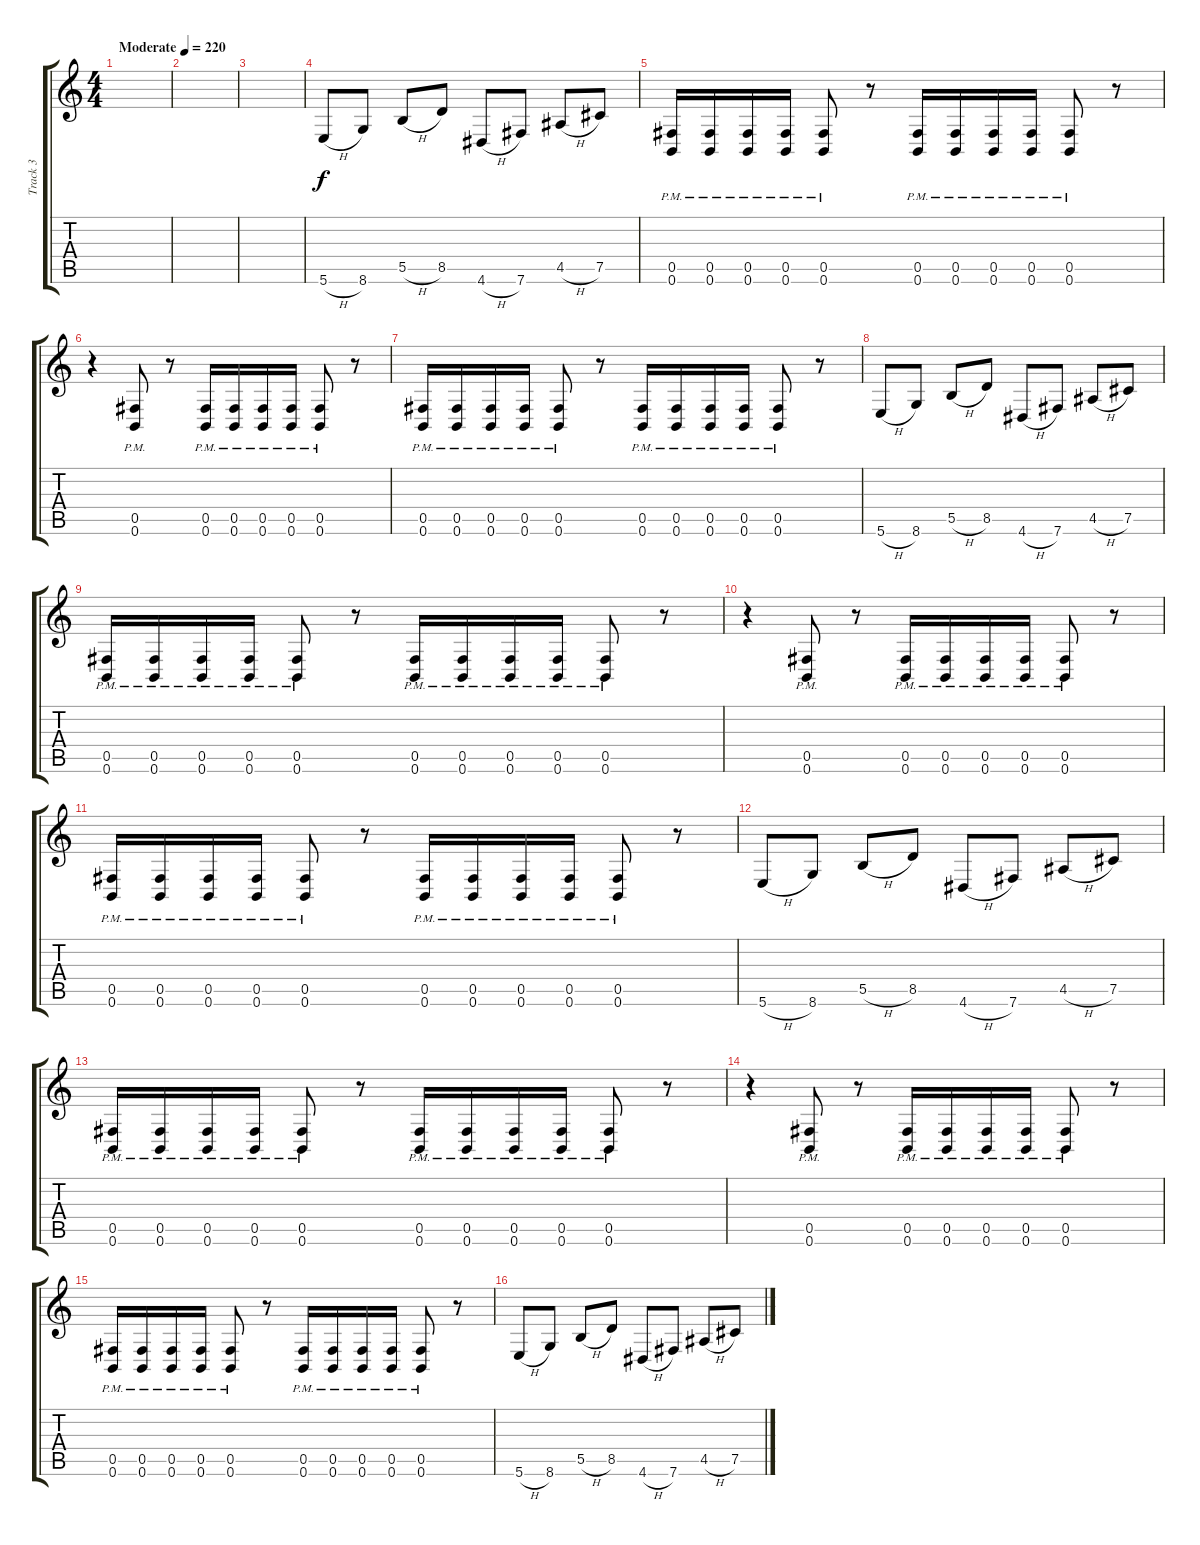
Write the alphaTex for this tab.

\track ("Track 3" "Track 3") {instrument overdrivenguitar}
\staff {score tabs}
\tuning (Db4 Ab3 E3 B2 Gb2 B1) {hide}
\ts (4 4)
\tempo (220 "Moderate")
\clef g2
\ks c
|
|
|
5.6{h}.8 8.6.8 5.5{h}.8 8.5.8 4.6{h}.8 7.6.8 4.5{h}.8 7.5.8 |
(0.5{pm} 0.6{pm}).16 (0.5{pm} 0.6{pm}).16 (0.5{pm} 0.6{pm}).16 (0.5{pm} 0.6{pm}).16 (0.5{pm} 0.6{pm}).8 r.8 (0.5{pm} 0.6{pm}).16 (0.5{pm} 0.6{pm}).16 (0.5{pm} 0.6{pm}).16 (0.5{pm} 0.6{pm}).16 (0.5{pm} 0.6{pm}).8 r.8 |
r.4 (0.5{pm} 0.6{pm}).8 r.8 (0.5{pm} 0.6{pm}).16 (0.5{pm} 0.6{pm}).16 (0.5{pm} 0.6{pm}).16 (0.5{pm} 0.6{pm}).16 (0.5{pm} 0.6{pm}).8 r.8 |
(0.5{pm} 0.6{pm}).16 (0.5{pm} 0.6{pm}).16 (0.5{pm} 0.6{pm}).16 (0.5{pm} 0.6{pm}).16 (0.5{pm} 0.6{pm}).8 r.8 (0.5{pm} 0.6{pm}).16 (0.5{pm} 0.6{pm}).16 (0.5{pm} 0.6{pm}).16 (0.5{pm} 0.6{pm}).16 (0.5{pm} 0.6{pm}).8 r.8 |
5.6{h}.8 8.6.8 5.5{h}.8 8.5.8 4.6{h}.8 7.6.8 4.5{h}.8 7.5.8 |
(0.5{pm} 0.6{pm}).16 (0.5{pm} 0.6{pm}).16 (0.5{pm} 0.6{pm}).16 (0.5{pm} 0.6{pm}).16 (0.5{pm} 0.6{pm}).8 r.8 (0.5{pm} 0.6{pm}).16 (0.5{pm} 0.6{pm}).16 (0.5{pm} 0.6{pm}).16 (0.5{pm} 0.6{pm}).16 (0.5{pm} 0.6{pm}).8 r.8 |
r.4 (0.5{pm} 0.6{pm}).8 r.8 (0.5{pm} 0.6{pm}).16 (0.5{pm} 0.6{pm}).16 (0.5{pm} 0.6{pm}).16 (0.5{pm} 0.6{pm}).16 (0.5{pm} 0.6{pm}).8 r.8 |
(0.5{pm} 0.6{pm}).16 (0.5{pm} 0.6{pm}).16 (0.5{pm} 0.6{pm}).16 (0.5{pm} 0.6{pm}).16 (0.5{pm} 0.6{pm}).8 r.8 (0.5{pm} 0.6{pm}).16 (0.5{pm} 0.6{pm}).16 (0.5{pm} 0.6{pm}).16 (0.5{pm} 0.6{pm}).16 (0.5{pm} 0.6{pm}).8 r.8 |
5.6{h}.8 8.6.8 5.5{h}.8 8.5.8 4.6{h}.8 7.6.8 4.5{h}.8 7.5.8 |
(0.5{pm} 0.6{pm}).16 (0.5{pm} 0.6{pm}).16 (0.5{pm} 0.6{pm}).16 (0.5{pm} 0.6{pm}).16 (0.5{pm} 0.6{pm}).8 r.8 (0.5{pm} 0.6{pm}).16 (0.5{pm} 0.6{pm}).16 (0.5{pm} 0.6{pm}).16 (0.5{pm} 0.6{pm}).16 (0.5{pm} 0.6{pm}).8 r.8 |
r.4 (0.5{pm} 0.6{pm}).8 r.8 (0.5{pm} 0.6{pm}).16 (0.5{pm} 0.6{pm}).16 (0.5{pm} 0.6{pm}).16 (0.5{pm} 0.6{pm}).16 (0.5{pm} 0.6{pm}).8 r.8 |
(0.5{pm} 0.6{pm}).16 (0.5{pm} 0.6{pm}).16 (0.5{pm} 0.6{pm}).16 (0.5{pm} 0.6{pm}).16 (0.5{pm} 0.6{pm}).8 r.8 (0.5{pm} 0.6{pm}).16 (0.5{pm} 0.6{pm}).16 (0.5{pm} 0.6{pm}).16 (0.5{pm} 0.6{pm}).16 (0.5{pm} 0.6{pm}).8 r.8 |
5.6{h}.8 8.6.8 5.5{h}.8 8.5.8 4.6{h}.8 7.6.8 4.5{h}.8 7.5.8
